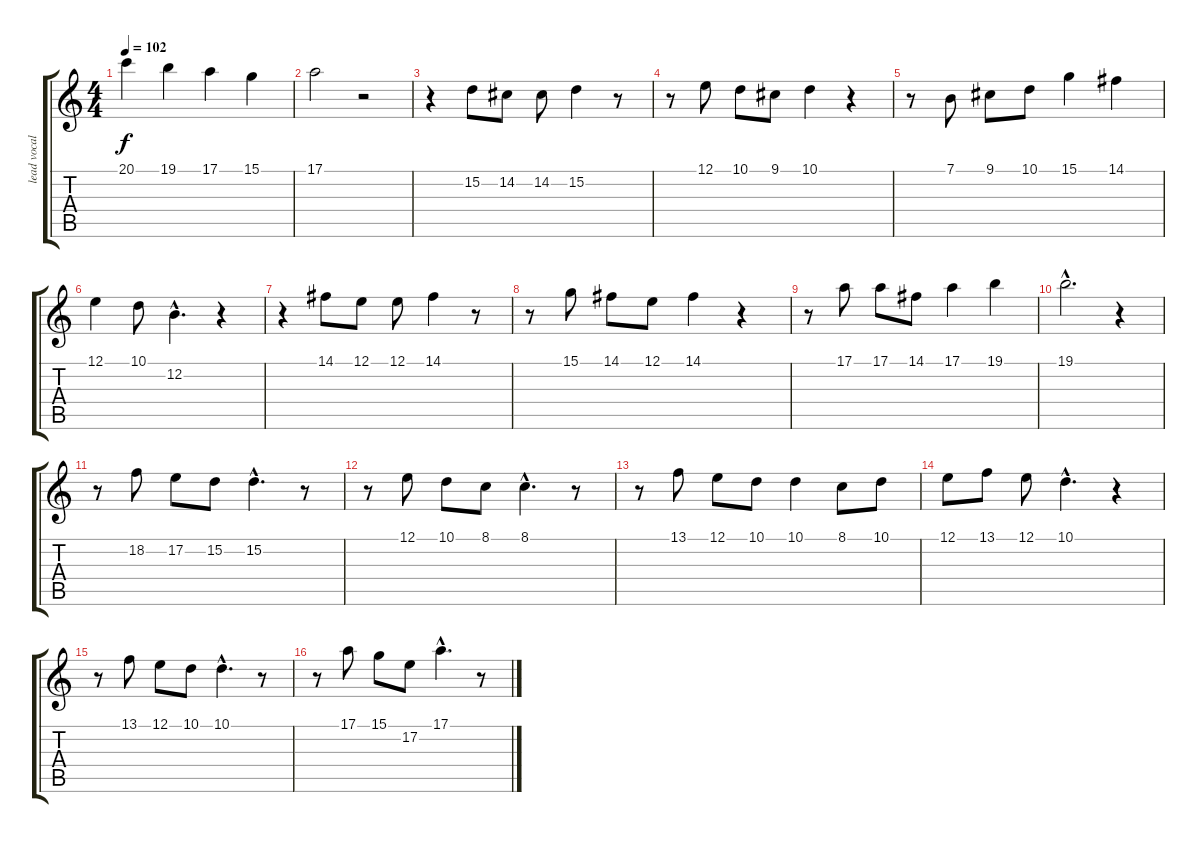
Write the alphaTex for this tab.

\track ("lead vocals" "lead vocal") {instrument oboe}
\staff {score tabs}
\tuning (E4 B3 G3 D3 A2 E2) {hide}
\ts (4 4)
\tempo 102
\clef g2
\ks c
20.1.4{dy f} 19.1.4 17.1.4 15.1.4 |
17.1.2 r.2 |
r.4 15.2.8 14.2.8 14.2.8 15.2.4 r.8 |
r.8 12.1.8 10.1.8 9.1.8 10.1.4 r.4 |
r.8 7.1.8 9.1.8 10.1.8 15.1.4 14.1.4 |
12.1.4 10.1.8 12.2{hac}.4{d} r.4 |
r.4 14.1.8 12.1.8 12.1.8 14.1.4 r.8 |
r.8 15.1.8 14.1.8 12.1.8 14.1.4 r.4 |
r.8 17.1.8 17.1.8 14.1.8 17.1.4 19.1.4 |
19.1{hac}.2{d} r.4 |
r.8 18.2.8 17.2.8 15.2.8 15.2{hac}.4{d} r.8 |
r.8 12.1.8 10.1.8 8.1.8 8.1{hac}.4{d} r.8 |
r.8 13.1.8 12.1.8 10.1.8 10.1.4 8.1.8 10.1.8 |
12.1.8 13.1.8 12.1.8 10.1{hac}.4{d} r.4 |
r.8 13.1.8 12.1.8 10.1.8 10.1{hac}.4{d} r.8 |
r.8 17.1.8 15.1.8 17.2.8 17.1{hac}.4{d} r.8
